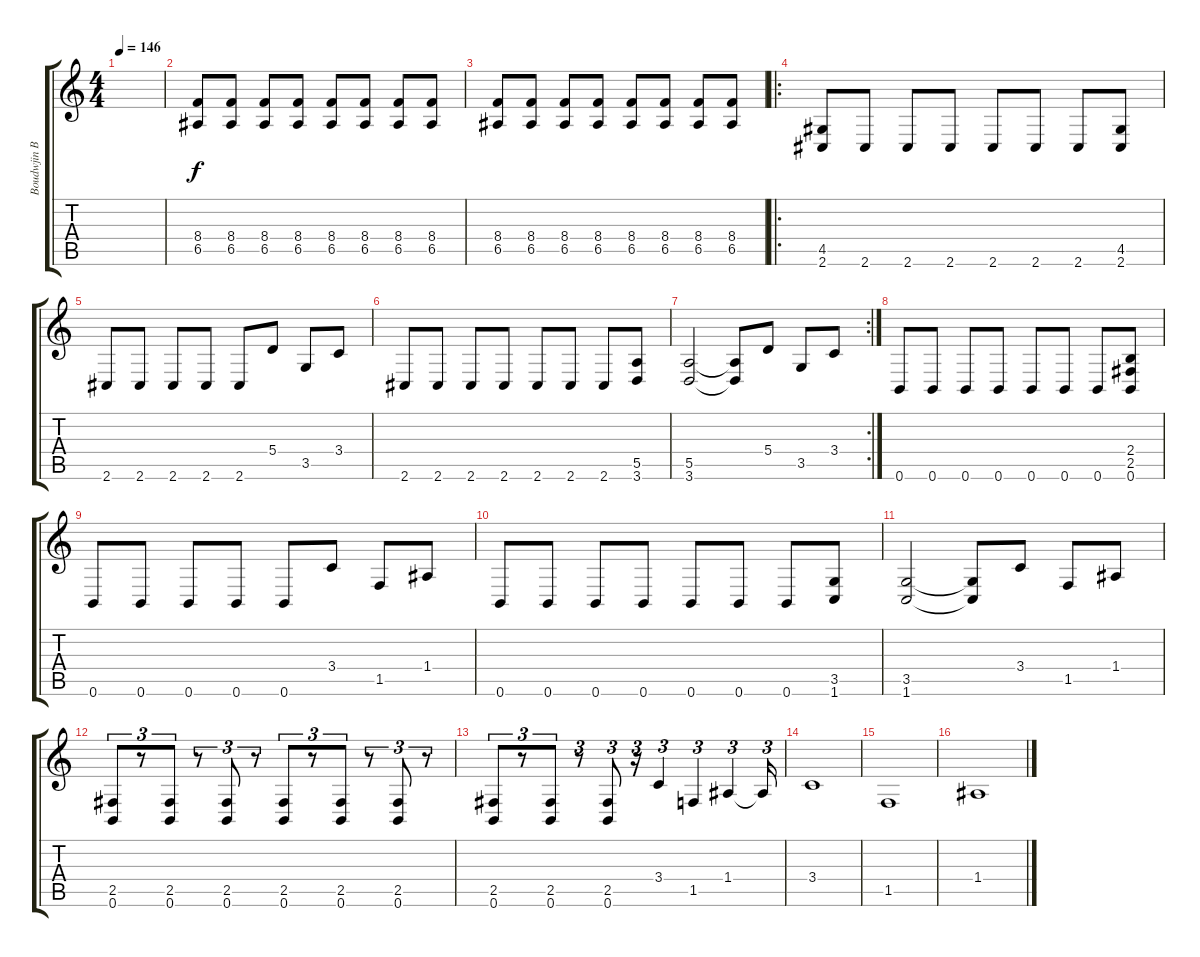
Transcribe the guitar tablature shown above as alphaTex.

\track ("Boudwjin Bonebakker" "Boudwjin B") {instrument distortionguitar}
\staff {score tabs}
\tuning (B3 Gb3 D3 A2 E2 B1) {hide}
\ts (4 4)
\tempo 146
\clef g2
\ks c
|
(8.4 6.5).8 (8.4 6.5).8 (8.4 6.5).8 (8.4 6.5).8 (8.4 6.5).8 (8.4 6.5).8 (8.4 6.5).8 (8.4 6.5).8 |
(8.4 6.5).8 (8.4 6.5).8 (8.4 6.5).8 (8.4 6.5).8 (8.4 6.5).8 (8.4 6.5).8 (8.4 6.5).8 (8.4 6.5).8 |
\ro
(4.5 2.6).8 2.6.8 2.6.8 2.6.8 2.6.8 2.6.8 2.6.8 (4.5 2.6).8 |
2.6.8 2.6.8 2.6.8 2.6.8 2.6.8 5.4.8 3.5.8 3.4.8 |
2.6.8 2.6.8 2.6.8 2.6.8 2.6.8 2.6.8 2.6.8 (5.5 3.6).8 |
\rc 2
(5.5 3.6).2 (5.5{t} 3.6{t}).8 5.4.8 3.5.8 3.4.8 |
0.6.8 0.6.8 0.6.8 0.6.8 0.6.8 0.6.8 0.6.8 (2.4 2.5 0.6).8 |
0.6.8 0.6.8 0.6.8 0.6.8 0.6.8 3.4.8 1.5.8 1.4.8 |
0.6.8 0.6.8 0.6.8 0.6.8 0.6.8 0.6.8 0.6.8 (3.5 1.6).8 |
(3.5 1.6).2 (3.5{t} 1.6{t}).8 3.4.8 1.5.8 1.4.8 |
(2.5 0.6).8{tu (3 2)} r.8{tu (3 2)} (2.5 0.6).8{tu (3 2)} r.8{tu (3 2)} (2.5 0.6).8{tu (3 2)} r.8{tu (3 2)} (2.5 0.6).8{tu (3 2)} r.8{tu (3 2)} (2.5 0.6).8{tu (3 2)} r.8{tu (3 2)} (2.5 0.6).8{tu (3 2)} r.8{tu (3 2)} |
(2.5 0.6).8{tu (3 2)} r.8{tu (3 2)} (2.5 0.6).8{tu (3 2)} r.8{tu (3 2)} (2.5 0.6).8{tu (3 2)} r.16{tu (3 2)} 3.4.4{tu (3 2)} 1.5.4{tu (3 2)} 1.4.4{tu (3 2)} 1.4{t}.16{tu (3 2)} |
3.4.1 |
1.5.1 |
1.4.1
